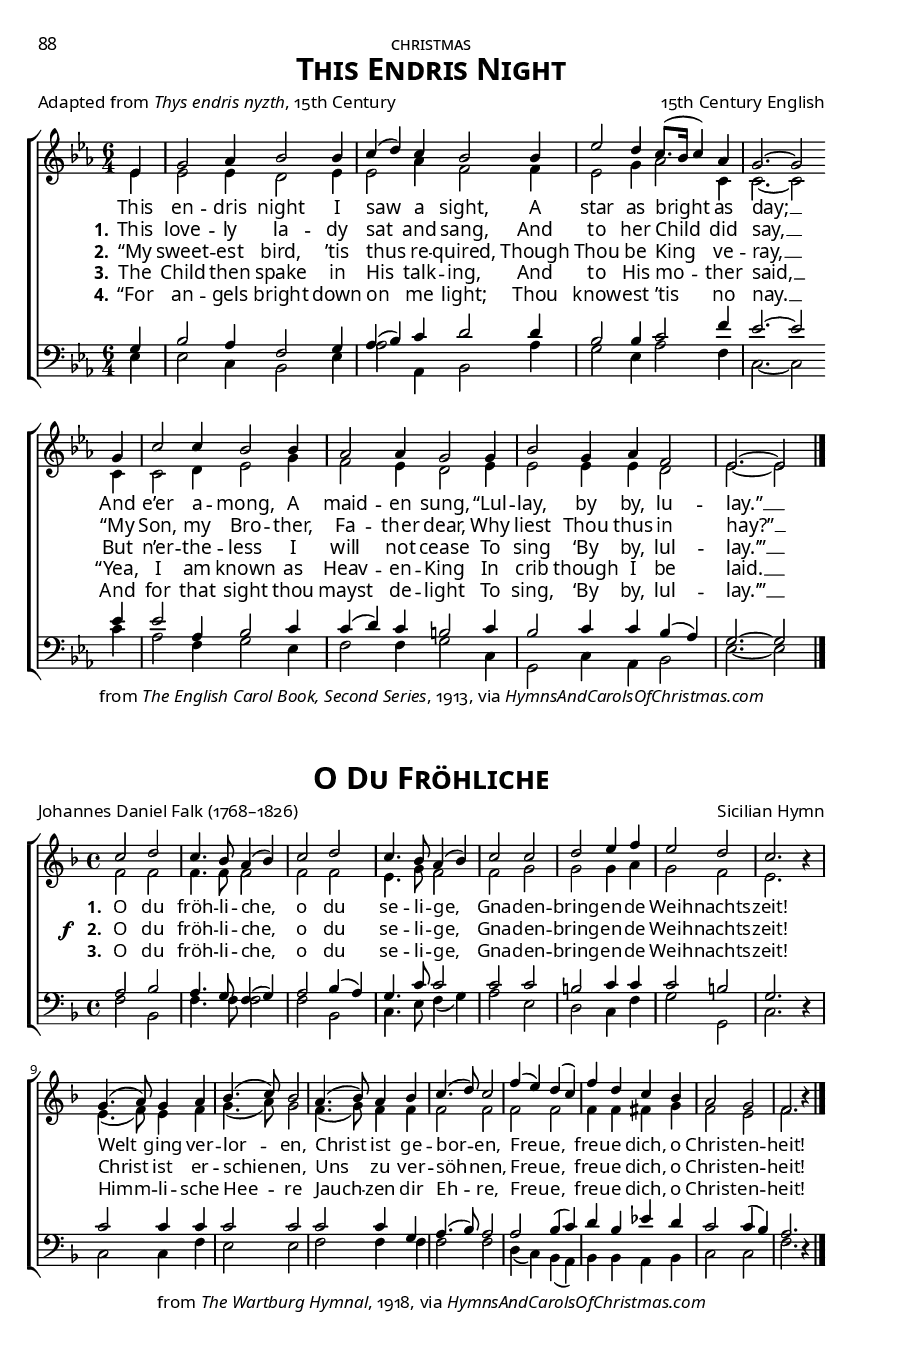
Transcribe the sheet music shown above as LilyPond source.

\version "2.14.2"
\include "util.ly"
\header {
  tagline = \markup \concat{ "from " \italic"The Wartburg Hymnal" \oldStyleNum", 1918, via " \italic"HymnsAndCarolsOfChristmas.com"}
}
\paper {
  print-all-headers = ##t
  paper-height = 9\in
  paper-width = 6\in
  indent = 0\in
  %system-system-spacing = #'((basic-distance . 10) (padding . 0))
  score-markup-spacing =
    #'((basic-distance . 0)
       (minimum-distance . 0)
       (padding . 0)
       (stretchability . 0))
  system-system-spacing =
    #'((basic-distance . 0)
       (minimum-distance . 0)
       (padding . -5)
       (stretchability . 100))
  ragged-last-bottom = ##f
  ragged-bottom = ##f
  two-sided = ##t
  inner-margin = 0.5\in
  outer-margin = 0.25\in
  top-margin = 0.25\in
  bottom-margin = 0.25\in
  first-page-number = #088
  print-first-page-number = ##t
  headerLine = \markup{\override #'(font-name . "Garamond Premier Pro") \smallCapsOldStyle"christmas"}
  oddHeaderMarkup = \markup\fill-line{
     \override #'(font-name . "Garamond Premier Pro")\abs-fontsize #8.5
     \combine 
        \fill-line{"" \on-the-fly #print-page-number-check-first
        \oldStylePageNum""
        }
        \fill-line{\headerLine}
  }
  evenHeaderMarkup = \markup {
     \override #'(font-name . "Garamond Premier Pro")\abs-fontsize #8.5
     \combine
        \on-the-fly #print-page-number-check-first
        \oldStylePageNum""
        \fill-line{\headerLine}
  }
}
#(set-global-staff-size 15) \paper{ #(define fonts (make-pango-font-tree "GoudyOlSt BT" "Garamond Premier Pro" "Garamond Premier Pro" (/ 15 20))) }
global = {
  \key ees \major
  \time 6/4
  \override DynamicLineSpanner #'staff-padding = #0.0
  \override DynamicLineSpanner #'Y-extent = #'(0 . 0)
}

sopMusic = \relative c' {
  \partial 4 ees4 |
  g2 aes4 bes2 bes4 |
  c( d) c bes2 bes4 |
  ees2 d4 c8.[( bes16] c4) aes |
  g2.~ g2 \bar""\break g4 |
  
  c2 c4 bes2 bes4 |
  aes2 aes4 g2 g4 |
  bes2 g4 aes f2 |
  ees2.~ ees2 \bar "|."
}
sopWords = \lyricmode {
  
}

altoMusic = \relative c' {
  ees4 |
  ees2 ees4 d2 ees4 |
  ees2 aes4 f2 f4 |
  ees2 g4 aes2 c,4 |
  c2.~ c2 \bar"" c4 |
  
  c2 d4 ees2 g4 |
  f2 ees4 d2 ees4 |
  ees2 ees4 ees d2 |
  ees2.~  ees2 \bar"|."
}
altoWords = \lyricmode {
  \dropLyricsIX
  This en -- dris night I saw a sight,
  A star as bright as day; __
  And e’er a -- mong, A maid -- en sung,
  “Lul -- lay, by by, lu -- lay.” __
}
altoWordsII = \lyricmode {
  \dropLyricsIX
%\markup\italic
  \set stanza = #"1."
  This love -- ly la -- dy sat and sang,
  And to her Child did say, __
  “My Son, my Bro -- ther, Fa -- ther dear,
  Why liest Thou thus in hay?” __
}
altoWordsIII = \lyricmode {
  \dropLyricsIX
  \set stanza = #"2."
  “My sweet -- est bird, ’tis thus re -- quired,
  Though Thou be King ve -- ray, __
  But n’er -- the -- less I will not cease
  To sing ‘By by, lul -- lay.’” __
}
altoWordsIV = \lyricmode {
  \dropLyricsIX
  \set stanza = #"3."
  The Child then spake in His talk -- ing,
  And to His mo -- ther said, __
  “Yea, I am known as Heav -- en -- King
  In crib though I be laid. __
}
altoWordsV = \lyricmode {
  \dropLyricsIX
  \set stanza = #"4."
  “For an -- gels bright down on me light;
  Thou know -- est ’tis no nay. __
  And for that sight thou mayst de -- light
  To sing, ‘By by, lul -- lay.’” __
}
altoWordsVI = \lyricmode {
  \set stanza = #" 5."
  
}
tenorMusic = \relative c' {
  g4 |
  bes2 aes4 f2 g4 |
  aes( bes) c d2 d4 |
  bes2 bes4 c2 f4 |
  ees2.~ ees2 \bar"" ees4 |
  
  ees2 aes,4 bes2 c4 |
  c( d) c b2 c4 |
  bes2 c4 c bes( aes) |
  g2.~ g2 \bar"|."
}
tenorWords = \lyricmode {

}

bassMusic = \relative c {
  ees4 |
  ees2 c4 bes2 ees4 |
  aes2 aes,4 bes2 aes'4 |
  g2 ees4 aes2 f4 |
  c2.~ c2 \bar"" c'4 |
  
  aes2 f4 g2 ees4 |
  f2 f4 g2 c,4 |
  g2 c4 aes bes2 |
  ees2.~ ees2 \bar"|."
}
bassWords = \lyricmode {

}

pianoRH = \relative c' {
  
}
pianoLH = \relative c' {
  
}

\score {
  <<
   \new ChoirStaff <<
%    \new Lyrics = sopranos \with { \override VerticalAxisGroup #'nonstaff-relatedstaff-spacing = #'((basic-distance . 1)) }
    \new Staff = women <<
      \new Voice = "sopranos" { \voiceOne << \global \sopMusic >> }
      \new Voice = "altos" { \voiceTwo << \global \altoMusic >> }
    >>
    \new Lyrics \with { alignAboveContext = #"women" \override VerticalAxisGroup #'nonstaff-relatedstaff-spacing = #'((basic-distance . 1))} \lyricsto "sopranos" \sopWords
    \new Lyrics = "altosVI"  \with { alignBelowContext = #"women" } \lyricsto "sopranos" \altoWordsVI
    \new Lyrics = "altosV"  \with { alignBelowContext = #"women" } \lyricsto "sopranos" \altoWordsV
    \new Lyrics = "altosIV"  \with { alignBelowContext = #"women" } \lyricsto "sopranos" \altoWordsIV
    \new Lyrics = "altosIII"  \with { alignBelowContext = #"women" } \lyricsto "sopranos" \altoWordsIII
    \new Lyrics = "altosII"  \with { alignBelowContext = #"women" } \lyricsto "sopranos" \altoWordsII
    \new Lyrics = "altos"  \with { alignBelowContext = #"women" \override VerticalAxisGroup #'nonstaff-relatedstaff-spacing = #'((padding . -0.5)) } \lyricsto "sopranos" \altoWords
   \new Staff = men <<
      \clef bass
      \new Voice = "tenors" { \voiceOne << \global \tenorMusic >> }
      \new Voice = "basses" { \voiceTwo << \global \bassMusic >> }
    >>
    \new Lyrics \with { alignAboveContext = #"men" \override VerticalAxisGroup #'nonstaff-relatedstaff-spacing = #'((basic-distance . 1)) } \lyricsto "tenors" \tenorWords
    \new Lyrics \with { alignBelowContext = #"men" \override VerticalAxisGroup #'nonstaff-relatedstaff-spacing = #'((basic-distance . 1)) } \lyricsto "basses" \bassWords
  >>
%    \new PianoStaff << \new Staff { \new Voice { \pianoRH } } \new Staff { \clef "bass" \pianoLH } >>
  >>
  \layout {
    \context {
      \Score
      %\override SpacingSpanner #'base-shortest-duration = #(ly:make-moment 1 8)
      %\override SpacingSpanner #'common-shortest-duration = #(ly:make-moment 1 4)
    }
    \context {
      % Remove all empty staves
      % \Staff \RemoveEmptyStaves \override VerticalAxisGroup #'remove-first = ##t
    }
  }
  \header {
    title = \markup{\override #'(font-name . "Garamond Premier Pro Semibold"){ \abs-fontsize #15 \smallCapsOldStyle"This Endris Night"}}
    composer = \markup\oldStyleNum"15th Century English"
    poet = \markup\oldStyleNum{\concat{"Adapted from " \italic"Thys endris nyzth" ", 15th Century"}}
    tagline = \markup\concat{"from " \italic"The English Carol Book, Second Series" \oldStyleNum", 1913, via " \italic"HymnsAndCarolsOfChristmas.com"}
  }
}
\markup\fill-line{\concat{"from " \italic"The English Carol Book, Second Series" \oldStyleNum", 1913, via " \italic"HymnsAndCarolsOfChristmas.com"}}
\markup\vspace#2










































global = {
  \key f \major
  \time 4/4
  \override DynamicLineSpanner #'staff-padding = #0.0
  \override DynamicLineSpanner #'Y-extent = #'(1 . 1)
}

sopMusic = \relative c'' {
  c2 d |
  c4. bes8 a4( bes) |
  c2 d |
  c4. bes8 a4( bes) |
  c2 c |
  
  d e4 f |
  e2 d |
  c2. bes4\rest |
  g4.( a8) g4 a |
  bes4.( c8) bes2 |
  
  a4.( bes8) a4 bes |
  c4.( d8) c2 |
  f4( e) d( c) |
  f d c bes |
  a2 g |
  f2. bes4\rest \bar "|."
}
sopWords = \lyricmode {
  
}

altoMusic = \relative c' {
  f2 f |
  f4. f8 f2 |
  f2 f |
  e4. g8 f2 |
  f2 g |
  
  g g4 a |
  g2 f |
  e2. s4 |
  e4.( f8) e4 f |
  g4.( a8) g2 |
  
  f4.( g8) f4 f |
  f2 f |
  f2 f2 |
  f4 f fis g |
  f2 e |
  f2. s4 \bar "|."
}
altoWords = \lyricmode {
  \dropLyricsIX
  \set stanza = #"1. "
  O du fröh -- li -- che, o du se -- li -- ge,
  Gna -- den -- bring -- en -- de Weih -- nachts -- zeit!
  Welt ging ver -- lor -- en,
  Christ ist ge -- bor -- en,
  Freu -- e, freu -- e dich, o Christ -- en -- heit!
}
altoWordsII = {
  \dropLyricsIX
  \set stanza = \markup{\dynamic"f  " "2. "}
  \lyricmode {
    O du fröh -- li -- che, o du se -- li -- ge,
    Gna -- den -- bring -- en -- de Weih -- nachts -- zeit!
    Christ ist er -- schien -- en,
    Uns zu ver -- söh -- nen,
    Freu -- e, freu -- e dich, o Christ -- en -- heit!
  }
}
altoWordsIII = \lyricmode {
  \dropLyricsIX
  \set stanza = #"3. "
  O du fröh -- li -- che, o du se -- li -- ge,
  Gna -- den -- bring -- en -- de Weih -- nachts -- zeit!
  Himm -- li -- sche Hee -- re
  Jauch -- zen dir Eh -- re,
  Freu -- e, freu -- e dich, o Christ -- en -- heit!
}
altoWordsIV = \lyricmode {
}
altoWordsV = \lyricmode {
}
altoWordsVI = \lyricmode {
}
tenorMusic = \relative c' {
  a2 bes |
  a4. g8 f4( g) |
  a2 bes4( a) |
  g4. c8 c2 |
  c2 c |
  
  b c4 c |
  c2 b |
  g2. s4 |
  c2 c4 c  |
  c2 c |
  
  c2 c4 g |
  a4.( bes8) a2 |
  a2 bes4( c) |
  d bes ees d |
  c2 c4( bes) |
  a2. s4 \bar "|."
}
tenorWords = \lyricmode {

}

bassMusic = \relative c {
  f2 bes, |
  f'4. f8 f2 |
  f2 bes, |
  c4. e8 f4( g) |
  a2 e |
  
  d c4 f |
  g2 g, |
  c2. d4\rest |
  c2 c4 f |
  e2 e |
  
  f2 f4 f |
  f2 f2 |
  d4( c) bes( a) |
  bes bes a bes |
  c2 c |
  f2. d4\rest \bar "|."
}
bassWords = \lyricmode {

}

pianoRH = \relative c' {
  
}
pianoLH = \relative c' {
  
}

\score {
  <<
   \new ChoirStaff <<
%    \new Lyrics = sopranos \with { \override VerticalAxisGroup #'nonstaff-relatedstaff-spacing = #'((basic-distance . 1)) }
    \new Staff = women <<
      \new Voice = "sopranos" { \voiceOne << \global \sopMusic >> }
      \new Voice = "altos" { \voiceTwo << \global \altoMusic >> }
    >>
    \new Lyrics \with { alignAboveContext = #"women" \override VerticalAxisGroup #'nonstaff-relatedstaff-spacing = #'((basic-distance . 1))} \lyricsto "sopranos" \sopWords
    \new Lyrics = "altosVI"  \with { alignBelowContext = #"women" } \lyricsto "sopranos" \altoWordsVI
    \new Lyrics = "altosV"  \with { alignBelowContext = #"women" } \lyricsto "sopranos" \altoWordsV
    \new Lyrics = "altosIV"  \with { alignBelowContext = #"women" } \lyricsto "sopranos" \altoWordsIV
    \new Lyrics = "altosIII"  \with { alignBelowContext = #"women" } \lyricsto "sopranos" \altoWordsIII
    \new Lyrics = "altosII"  \with { alignBelowContext = #"women" } \lyricsto "sopranos" \altoWordsII
    \new Lyrics = "altos"  \with { alignBelowContext = #"women" \override VerticalAxisGroup #'nonstaff-relatedstaff-spacing = #'((padding . -0.5)) } \lyricsto "sopranos" \altoWords
   \new Staff = men <<
      \clef bass
      \new Voice = "tenors" { \voiceOne << \global \tenorMusic >> }
      \new Voice = "basses" { \voiceTwo << \global \bassMusic >> }
    >>
    \new Lyrics \with { alignAboveContext = #"men" \override VerticalAxisGroup #'nonstaff-relatedstaff-spacing = #'((basic-distance . 1)) } \lyricsto "tenors" \tenorWords
    \new Lyrics \with { alignBelowContext = #"men" \override VerticalAxisGroup #'nonstaff-relatedstaff-spacing = #'((basic-distance . 1)) } \lyricsto "basses" \bassWords
  >>
%    \new PianoStaff << \new Staff { \new Voice { \pianoRH } } \new Staff { \clef "bass" \pianoLH } >>
  >>
  \layout {

%6.14 \context {\Lyrics\override LyricText #'font-size = #0.6 }
    #(define fonts (make-pango-font-tree "GoudyOlSt BT" "Garamond Premier Pro" "Garamond Premier Pro" (/ 14.5 20)))
    \context {
      \Score
      %\override SpacingSpanner #'base-shortest-duration = #(ly:make-moment 1 8)
      %\override SpacingSpanner #'common-shortest-duration = #(ly:make-moment 1 4)
    }
    \context {
      % Remove all empty staves
      % \Staff \RemoveEmptyStaves \override VerticalAxisGroup #'remove-first = ##t
    }
  }
  \header {
    title = \markup{\override #'(font-name . "Garamond Premier Pro Semibold"){ \abs-fontsize #15 \smallCapsOldStyle"O Du Fröhliche"}}
    poet = \markup\oldStyleNum"Johannes Daniel Falk (1768–1826)"
    composer = \markup\oldStyleNum"Sicilian Hymn"
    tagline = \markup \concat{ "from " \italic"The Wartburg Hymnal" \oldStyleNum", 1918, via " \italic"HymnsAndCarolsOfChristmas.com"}
  }
}
